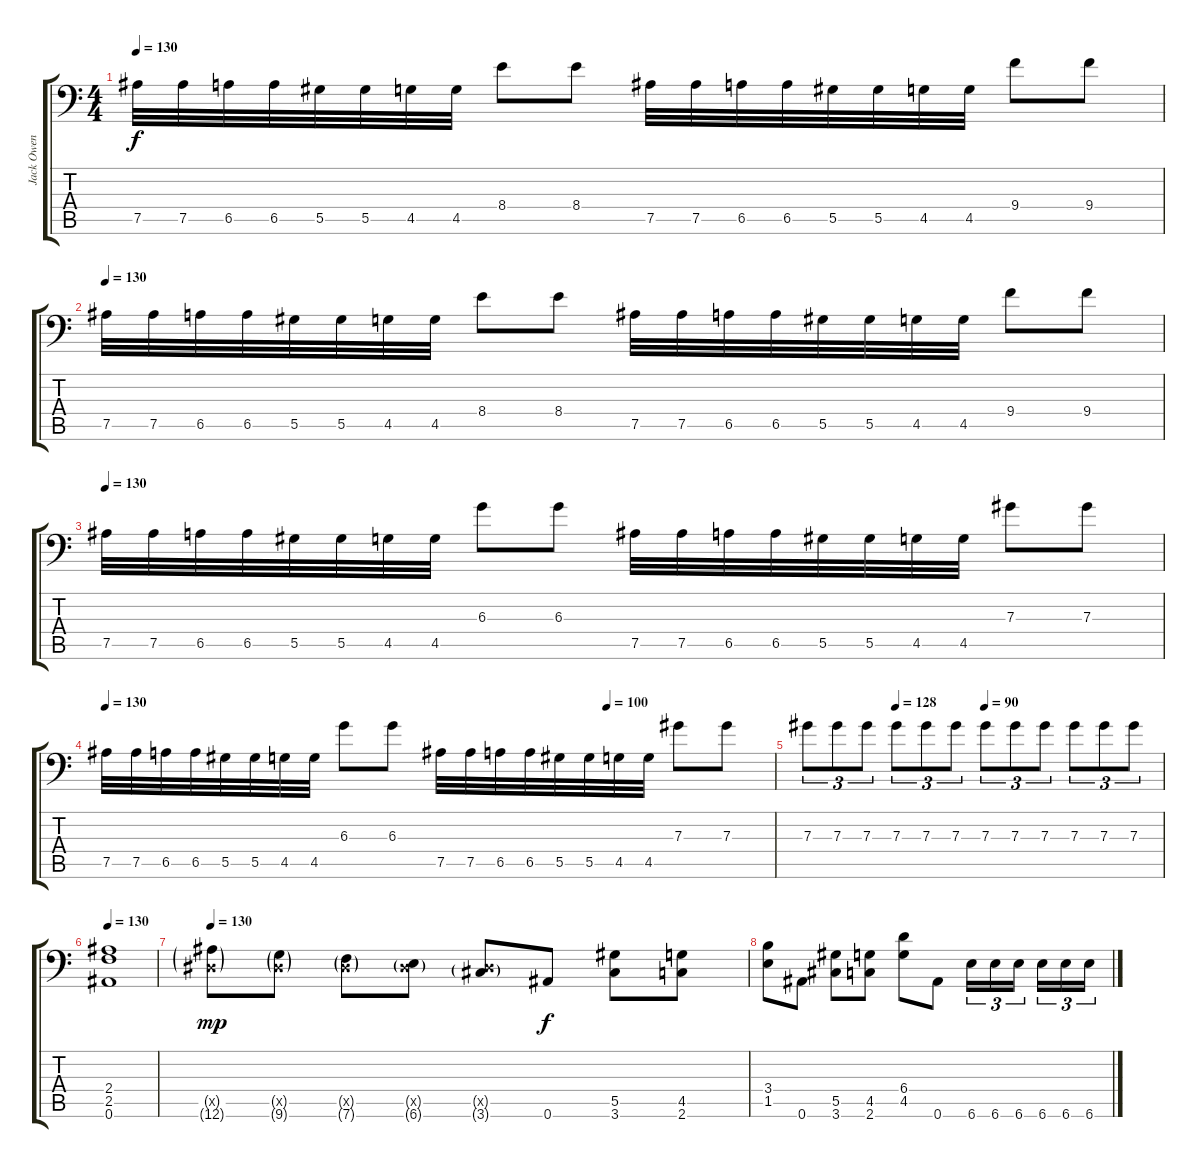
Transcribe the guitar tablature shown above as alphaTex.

\track ("Jack Owen" "Jack Owen") {instrument distortionguitar}
\staff {score tabs}
\tuning (Bb3 F3 Db3 Ab2 Eb2 Bb1) {hide}
\ts (4 4)
\tempo 130
\clef f4
\ks c
7.5.32{dy f} 7.5.32 6.5.32 6.5.32 5.5.32 5.5.32 4.5.32 4.5.32 8.4.8 8.4.8 7.5.32 7.5.32 6.5.32 6.5.32 5.5.32 5.5.32 4.5.32 4.5.32 9.4.8 9.4.8 |
\tempo 130
7.5.32 7.5.32 6.5.32 6.5.32 5.5.32 5.5.32 4.5.32 4.5.32 8.4.8 8.4.8 7.5.32 7.5.32 6.5.32 6.5.32 5.5.32 5.5.32 4.5.32 4.5.32 9.4.8 9.4.8 |
\tempo 130
7.5.32 7.5.32 6.5.32 6.5.32 5.5.32 5.5.32 4.5.32 4.5.32 6.3.8 6.3.8 7.5.32 7.5.32 6.5.32 6.5.32 5.5.32 5.5.32 4.5.32 4.5.32 7.3.8 7.3.8 |
\tempo (100 0.75)
\tempo 130
7.5.32 7.5.32 6.5.32 6.5.32 5.5.32 5.5.32 4.5.32 4.5.32 6.3.8 6.3.8 7.5.32 7.5.32 6.5.32 6.5.32 5.5.32 5.5.32 4.5.32 4.5.32 7.3.8 7.3.8 |
\tempo (128 0.25)
\tempo (90 0.5)
7.3.8{tu (3 2)} 7.3.8{tu (3 2)} 7.3.8{tu (3 2)} 7.3.8{tu (3 2)} 7.3.8{tu (3 2)} 7.3.8{tu (3 2)} 7.3.8{tu (3 2)} 7.3.8{tu (3 2)} 7.3.8{tu (3 2)} 7.3.8{tu (3 2)} 7.3.8{tu (3 2)} 7.3.8{tu (3 2)} |
\tempo 128
\tempo 130
(2.4 2.5 0.6).1 |
\tempo 130
(0.5{g x} 12.6{g}).8{dy mp instrument guitarfretnoise} (0.5{g x} 9.6{g}).8 (0.5{g x} 7.6{g}).8 (0.5{g x} 6.6{g}).8 (0.5{g x} 3.6{g}).8 0.6.8{dy f instrument distortionguitar} (5.5 3.6).8 (4.5 2.6).8 |
(3.4 1.5).8 0.6.8 (5.5 3.6).8 (4.5 2.6).8 (6.4 4.5).8 0.6.8 6.6.16{tu (3 2)} 6.6.16{tu (3 2)} 6.6.16{tu (3 2)} 6.6.16{tu (3 2)} 6.6.16{tu (3 2)} 6.6.16{tu (3 2)}
